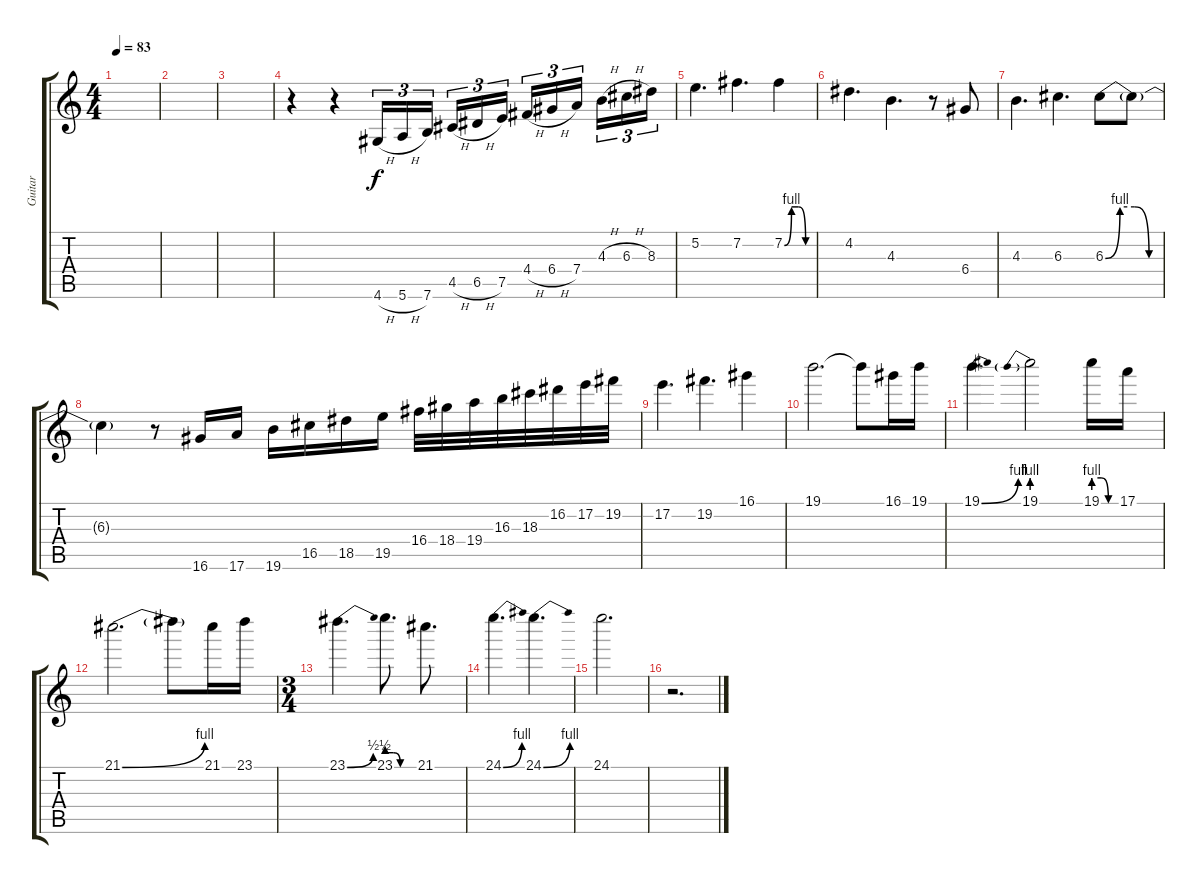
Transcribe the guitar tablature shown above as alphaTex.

\track ("Guitar" "Guitar") {instrument distortionguitar}
\staff {score tabs}
\tuning (E4 B3 G3 D3 A2 E2) {hide}
\ts (4 4)
\tempo 83
\clef g2
\ks c
|
|
|
r.4 r.4 4.6{h}.16{tu (3 2)} 5.6{h}.16{tu (3 2)} 7.6.16{tu (3 2) beam splitsecondary} 4.5{h}.16{tu (3 2)} 6.5{h}.16{tu (3 2)} 7.5.16{tu (3 2)} 4.4{h}.16{tu (3 2)} 6.4{h}.16{tu (3 2)} 7.4.16{tu (3 2) beam splitsecondary} 4.3{h}.16{tu (3 2)} 6.3{h}.16{tu (3 2)} 8.3.16{tu (3 2)} |
5.2.4{d} 7.2.4{d} 7.2{be (custom 0 0 15 4 30 4 45 0 60 0)}.4 |
4.2.4{d} 4.3.4{d} r.8 6.4.8 |
4.3.4{d} 6.3.4{d} 6.3{be (custom 0 0 15 4 30 4 45 0 60 0)}.8 6.3{t}.8 |
6.3{t}.4 r.8 16.6.16 17.6.16 19.6.16 16.5.16 18.5.16 19.5.16 16.4.32 18.4.32 19.4.32 16.3.32 18.3.32 16.2.32 17.2.32 19.2.32 |
17.2.4{d} 19.2.4{d} 16.1.4 |
19.1.2{d} 19.1{t}.8 16.1.16 19.1.16 |
19.1{be (bend 0 0 60 4)}.4{d} 19.1{be (prebend 0 4 60 4)}.2 19.1{be (custom 0 4 20 4 40 0 60 0)}.16 17.1.16 |
21.1{be (bend 0 0 60 4)}.2{d} 21.1{t}.8 21.1.16 23.1.16 |
\ts (3 4)
23.1{be (bend 0 0 60 2)}.4{d} 23.1{be (custom 0 2 15 2 30 0 60 0)}.8{d} 21.1.8{d} |
24.1{be (bend 0 0 60 4)}.4{d} 24.1{be (bend 0 0 60 4)}.4{d} |
24.1.2{d} |
r.2{d}
